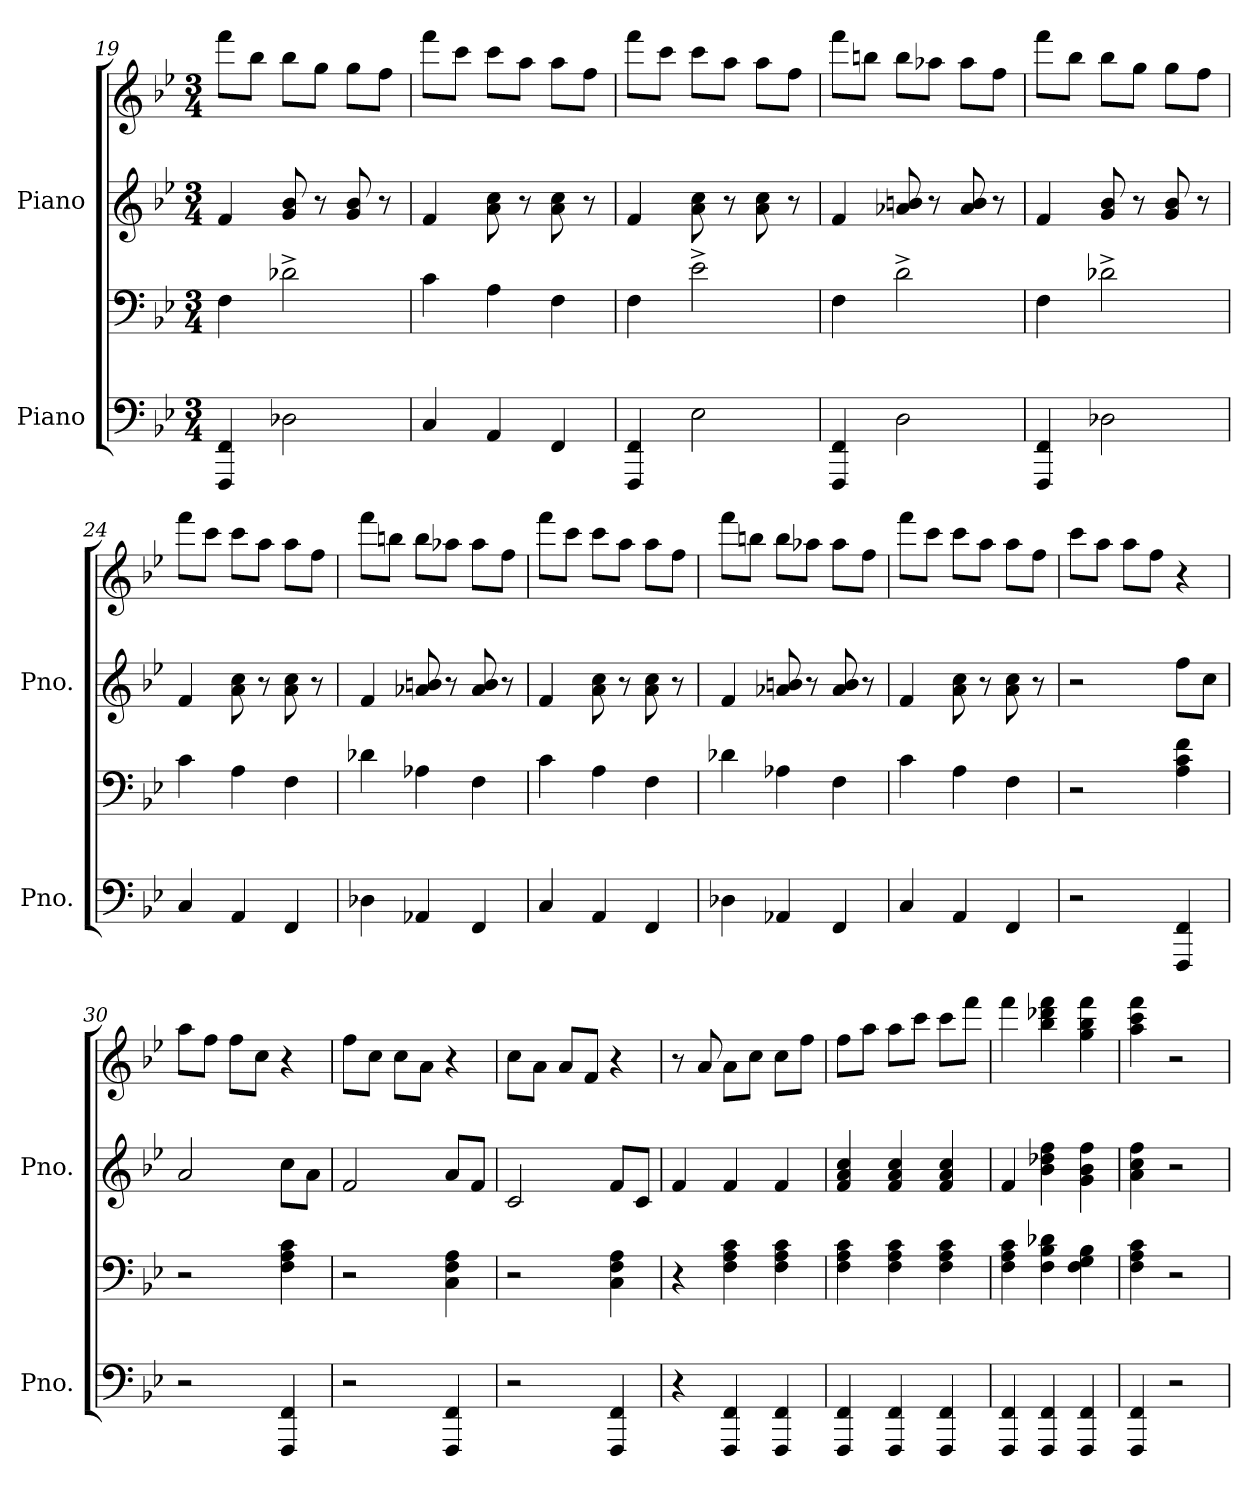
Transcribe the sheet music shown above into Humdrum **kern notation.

**kern	**kern	**kern	**kern
*part2	*part2	*part1	*part1
*staff4	*staff3	*staff2	*staff1
*I"Piano	*	*I"Piano	*
*I'Pno.	*	*I'Pno.	*
!!LO:PB:g=z
*clefF4	*clefF4	*clefG2	*clefG2
*k[b-e-]	*k[b-e-]	*k[b-e-]	*k[b-e-]
*M3/4	*M3/4	*M3/4	*M3/4
=19	=19	=19	=19
4FFF/ 4FF/	4F\	4f/	8fff\L
.	.	.	8bb-\J
2D-X\	2d-X^\	8g/ 8b-/	8bb-\L
.	.	8r	8gg\J
.	.	8g/ 8b-/	8gg\L
.	.	8r	8ff\J
=20	=20	=20	=20
4C/	4c\	4f/	8fff\L
.	.	.	8ccc\J
4AA/	4A\	8a\ 8cc\	8ccc\L
.	.	8r	8aa\J
4FF/	4F\	8a\ 8cc\	8aa\L
.	.	8r	8ff\J
=21	=21	=21	=21
4FFF/ 4FF/	4F\	4f/	8fff\L
.	.	.	8ccc\J
2E-\	2e-^\	8a\ 8cc\	8ccc\L
.	.	8r	8aa\J
.	.	8a\ 8cc\	8aa\L
.	.	8r	8ff\J
=22	=22	=22	=22
4FFF/ 4FF/	4F\	4f/	8fff\L
.	.	.	8bbn\J
2D\	2d^\	8a-X/ 8bn/	8bb\L
.	.	8r	8aa-X\J
.	.	8a-/ 8b/	8aa-\L
.	.	8r	8ff\J
=23	=23	=23	=23
4FFF/ 4FF/	4F\	4f/	8fff\L
.	.	.	8bb-\J
2D-X\	2d-X^\	8g/ 8b-/	8bb-\L
.	.	8r	8gg\J
.	.	8g/ 8b-/	8gg\L
.	.	8r	8ff\J
=24	=24	=24	=24
4C/	4c\	4f/	8fff\L
.	.	.	8ccc\J
4AA/	4A\	8a\ 8cc\	8ccc\L
.	.	8r	8aa\J
4FF/	4F\	8a\ 8cc\	8aa\L
.	.	8r	8ff\J
!!LO:LB:g=z
=25	=25	=25	=25
4D-X\	4d-X\	4f/	8fff\L
.	.	.	8bbn\J
4AA-X/	4A-X\	8a-X/ 8bn/	8bb\L
.	.	8r	8aa-X\J
4FF/	4F\	8a-/ 8b/	8aa-\L
.	.	8r	8ff\J
=26	=26	=26	=26
4C/	4c\	4f/	8fff\L
.	.	.	8ccc\J
4AA/	4A\	8a\ 8cc\	8ccc\L
.	.	8r	8aa\J
4FF/	4F\	8a\ 8cc\	8aa\L
.	.	8r	8ff\J
=27	=27	=27	=27
4D-X\	4d-X\	4f/	8fff\L
.	.	.	8bbn\J
4AA-X/	4A-X\	8a-X/ 8bn/	8bb\L
.	.	8r	8aa-X\J
4FF/	4F\	8a-/ 8b/	8aa-\L
.	.	8r	8ff\J
=28	=28	=28	=28
4C/	4c\	4f/	8fff\L
.	.	.	8ccc\J
4AA/	4A\	8a\ 8cc\	8ccc\L
.	.	8r	8aa\J
4FF/	4F\	8a\ 8cc\	8aa\L
.	.	8r	8ff\J
=29	=29	=29	=29
2r	2r	2r	8ccc\L
.	.	.	8aa\J
.	.	.	8aa\L
.	.	.	8ff\J
4FFF/ 4FF/	4A\ 4c\ 4f\	8ff\L	4r
.	.	8cc\J	.
=30	=30	=30	=30
2r	2r	2a/	8aa\L
.	.	.	8ff\J
.	.	.	8ff\L
.	.	.	8cc\J
4FFF/ 4FF/	4F\ 4A\ 4c\	8cc\L	4r
.	.	8a\J	.
!!LO:LB:g=z
=31	=31	=31	=31
2r	2r	2f/	8ff\L
.	.	.	8cc\J
.	.	.	8cc\L
.	.	.	8a\J
4FFF/ 4FF/	4C\ 4F\ 4A\	8a/L	4r
.	.	8f/J	.
=32	=32	=32	=32
2r	2r	2c/	8cc\L
.	.	.	8a\J
.	.	.	8a/L
.	.	.	8f/J
4FFF/ 4FF/	4C\ 4F\ 4A\	8f/L	4r
.	.	8c/J	.
=33	=33	=33	=33
4r	4r	4f/	8r
.	.	.	8a/
4FFF/ 4FF/	4F\ 4A\ 4c\	4f/	8a\L
.	.	.	8cc\J
4FFF/ 4FF/	4F\ 4A\ 4c\	4f/	8cc\L
.	.	.	8ff\J
=34	=34	=34	=34
4FFF/ 4FF/	4F\ 4A\ 4c\	4f/ 4a/ 4cc/	8ff\L
.	.	.	8aa\J
4FFF/ 4FF/	4F\ 4A\ 4c\	4f/ 4a/ 4cc/	8aa\L
.	.	.	8ccc\J
4FFF/ 4FF/	4F\ 4A\ 4c\	4f/ 4a/ 4cc/	8ccc\L
.	.	.	8fff\J
=35	=35	=35	=35
4FFF/ 4FF/	4F\ 4A\ 4c\	4f/	4fff\
4FFF/ 4FF/	4F\ 4B-\ 4d-X\	4b-\ 4dd-X\ 4ff\	4bb-\ 4ddd-X\ 4fff\
4FFF/ 4FF/	4F\ 4G\ 4B-\	4g\ 4b-\ 4ff\	4gg\ 4bb-\ 4fff\
=36	=36	=36	=36
4FFF/ 4FF/	4F\ 4A\ 4c\	4a\ 4cc\ 4ff\	4aa\ 4ccc\ 4fff\
2r	2r	2r	2r
=	=	=	=
*-	*-	*-	*-
